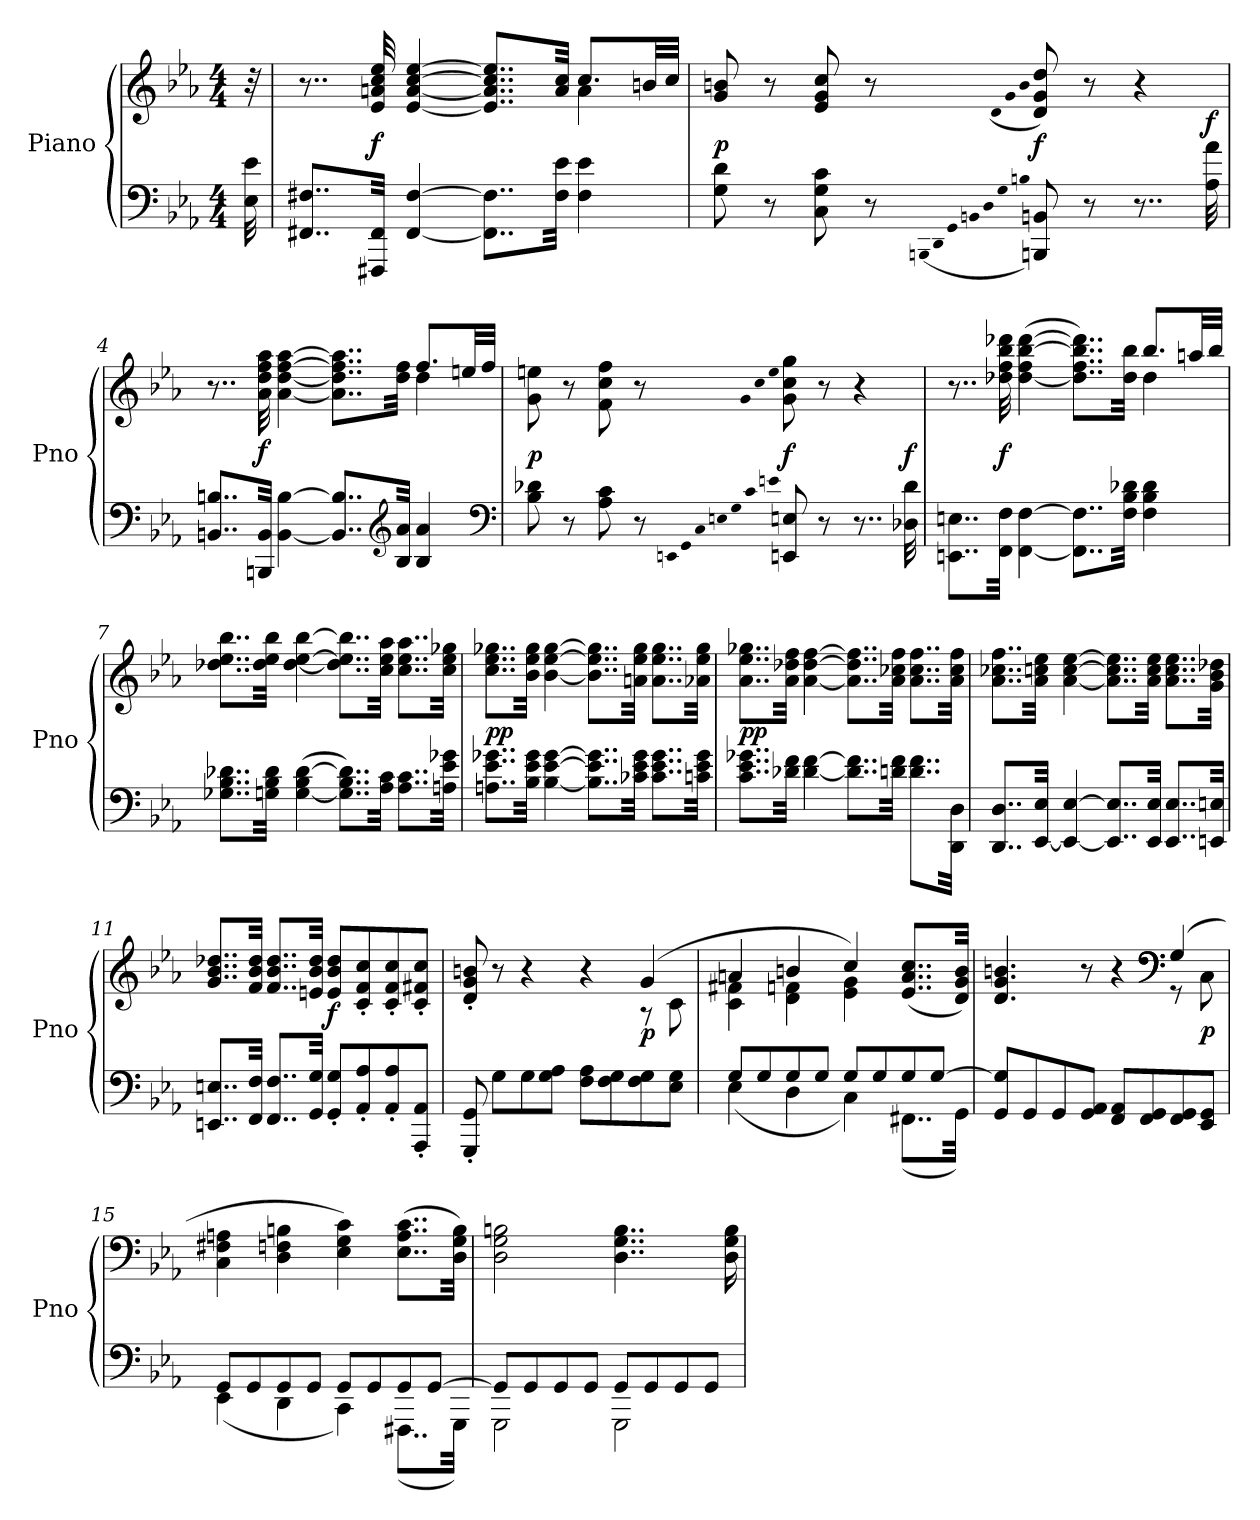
**kern	**kern	**dynam
*part1	*part1	*part1
*staff2	*staff1	*staff1/2
*I"Piano	*	*
*I'Pno	*	*
*clefF4	*clefG2	*
*k[b-e-a-]	*k[b-e-a-]	*
*c:	*c:	*
*M4/4	*M4/4	*
*MM60	*MM60	*
=1	=1	=1
32E-\ 32e-\	32r	.
=2	=2	=2
*	*^	*
8..FF#X/ 8..F#X/L	8..r	2.ryy	.
32FFF#X/ 32FF#/Jkk	32e-/ 32an/ 32cc/ 32ee-/	.	f
[4FF#/ [4F#/	[4e-/ [4a/ [4cc/ [4ee-/	.	.
8..FF#]\ 8..F#]\L	8..e-]/ 8..a]/ 8..cc]/ 8..ee-]/L	.	.
32F#\ 32e-\Jkk	32a/ 32cc/Jkk	.	.
4F#\ 4e-\	8.cc/L	4a\	.
.	32bn/LL	.	.
.	32cc/JJJ	.	.
*	*v	*v	*
=3	=3	=3
8G\ 8d\	8g/ 8bn/	p
8r	8r	.
8C\ 8G\ 8c\	8e-/ 8g/ 8cc/	.
8r	8r	.
(qBBBn	.	.
qDD	.	.
qGG	.	.
qBBn	.	.
qD	(qd	.
qG	qg	.
qBn)	qb	.
8BBBn/ 8BBn/	8d/ 8g/ 8dd/)	f
8r	8r	.
8..r	4r	.
32A-\ 32a-\	.	f
=4	=4	=4
*	*^	*
8..BBn/ 8..Bn/L	8..r	2.ryy	.
32BBBn/ 32BB/Jkk	32a-\ 32dd\ 32ff\ 32aa-\	.	f
[4BB\ [4B\	[4a-\ [4dd\ [4ff\ [4aa-\	.	.
8..BB]/ 8..B]/L	8..a-]\ 8..dd]\ 8..ff]\ 8..aa-]\L	.	.
*clefG2	*	*	*
32B/ 32a-/Jkk	32dd\ 32ff\Jkk	.	.
4B/ 4a-/	4dd\	8.ff/L	.
.	.	32een/LL	.
.	.	32ff/JJJ	.
*	*v	*v	*
*clefF4	*	*
=5	=5	=5
8B-\ 8d-X\	8g\ 8een\	p
8r	8r	.
8A-\ 8c\	8f\ 8cc\ 8ff\	.
8r	8r	.
qEEn	.	.
qGG	.	.
qC	.	.
qEn	.	.
qG	qg	.
qc	qcc	.
qen	qee	.
8EEn/ 8En/	8g\ 8cc\ 8gg\	f
8r	8r	.
8..r	4r	.
32D-X\ 32d-\	.	f
=6	=6	=6
*	*^	*
8..EEn\ 8..En\L	8..r	2.ryy	.
32FF\ 32F\Jkk	32dd-X\ 32ff\ 32bb-\ 32ddd-X\	.	f
[4FF\ [4F\	([4dd-\ 4ff\ [4bb-\ [4ddd-\	.	.
8..FF]\ 8..F]\L	8..dd-]\ 8..ff\ 8..bb-]\ 8..ddd-]\L)	.	.
32F\ 32B-\ 32d-X\Jkk	32dd-\ 32bb-\Jkk	.	.
4F\ 4B-\ 4d-\	4dd-\	8.bb-/L	.
.	.	32aan/LL	.
.	.	32bb-/JJJ	.
*	*v	*v	*
=7	=7	=7
8..G-X\ 8..B-\ 8..d-X\L	8..dd-X\ 8..ee-\ 8..bb-\L	.
32Gn\ 32B-\ 32d-\Jkk	32dd-\ 32ee-\ 32bb-\Jkk	.
([4G\ 4B-\ [4d-\	[4dd-\ [4ee-\ [4bb-\	.
8..G]\ 8..B-\ 8..d-]\L)	8..dd-]\ 8..ee-]\ 8..bb-]\L	.
32A-\ 32c\Jkk	32cc\ 32ee-\ 32aa-\Jkk	.
8..A-\ 8..c\L	8..cc\ 8..ee-\ 8..aa-\L	.
32An\ 32e-\ 32g-X\Jkk	32cc\ 32ee-\ 32gg-X\Jkk	.
=8	=8	=8
8..An\ 8..e-\ 8..g-X\L	8..cc\ 8..ee-\ 8..gg-X\L	pp
32B-\ 32e-\ 32g-\Jkk	32b-\ 32ee-\ 32gg-\Jkk	.
[4B-\ [4e-\ [4g-\	[4b-\ [4ee-\ [4gg-\	.
8..B-]\ 8..e-]\ 8..g-]\L	8..b-]\ 8..ee-]\ 8..gg-]\L	.
32c-X\ 32e-\ 32g-\Jkk	32an\ 32ee-\ 32gg-\Jkk	.
8..c-\ 8..e-\ 8..g-\L	8..a\ 8..ee-\ 8..gg-\L	.
32cn\ 32e-\ 32g-\Jkk	32a-X\ 32ee-\ 32gg-\Jkk	.
=9	=9	=9
8..c\ 8..e-\ 8..g-X\L	8..a-\ 8..ee-\ 8..gg-X\L	pp
32d-X\ 32f\Jkk	32a-\ 32dd-X\ 32ff\Jkk	.
[4d-\ [4f\	[4a-\ [4dd-\ [4ff\	.
8..d-]\ 8..f]\L	8..a-]\ 8..dd-]\ 8..ff]\L	.
32dn\ 32f\Jkk	32a-\ 32cc-X\ 32ff\Jkk	.
8..d\ 8..f\L	8..a-\ 8..cc-\ 8..ff\L	.
32DD\ 32D\Jkk	32a-\ 32cc-\ 32ff\Jkk	.
=10	=10	=10
8..DD/ 8..D/L	8..a-\ 8..cc-X\ 8..ff\L	.
[32EE-/ 32E-/Jkk	32a-\ 32ccn\ 32ee-\Jkk	.
4EE-_/ [4E-/	[4a-\ [4cc\ [4ee-\	.
8..EE-]/ 8..E-]/L	8..a-]\ 8..cc]\ 8..ee-]\L	.
32EE-/ 32E-/Jkk	32a-\ 32cc\ 32ee-\Jkk	.
8..EE-/ 8..E-/L	8..a-\ 8..cc\ 8..ee-\L	.
32EEn/ 32En/Jkk	32g\ 32b-\ 32dd-X\Jkk	.
=11	=11	=11
8..EEn/ 8..En/L	8..g/ 8..b-/ 8..dd-X/L	.
32FF/ 32F/Jkk	32f/ 32b-/ 32dd-/Jkk	.
8..FF/ 8..F/L	8..f/ 8..b-/ 8..dd-/L	.
32GG/ 32G/Jkk	32en/ 32b-/ 32dd-/Jkk	.
8GG'/ 8G'/L	8e/ 8b-/ 8dd-/L	f
8AA-'/ 8A-'/	8c'/ 8f'/ 8cc'/	.
8AA-'/ 8A-'/	8c'/ 8f'/ 8cc'/	.
8AAA-'/ 8AA-'/J	8c'/ 8f#X'/ 8cc'/J	.
=12	=12	=12
*	*^	*
8GGG'/ 8GG'/	8d'/ 8g'/ 8bn'/	2.ryy	.
8G\L	8r	.	.
8G\	4r	.	.
8G\ 8A-\J	.	.	.
8F\ 8A-\L	4r	.	.
8F\ 8G\	.	.	.
8F\ 8G\	(4g/	8r	p
8E-\ 8G\J	.	8c\	.
=13	=13	=13	=13
*^	*	*	*
8G/L	(4E-\	4an/	4c\ 4f#X\	.
8G/	.	.	.	.
8G/	4D\	4bn/	4d\ 4fn\	.
8G/J	.	.	.	.
8G/L	4C\)	4cc/)	4e-\ 4g\	.
8G/	.	.	.	.
8G/	(8..FF#X\L	(8..e-/ 8..a/ 8..cc/L	4ryy	.
[8G/J	.	.	.	.
.	32GG\Jkk)	32d/ 32g/ 32b/Jkk)	.	.
*v	*v	*	*	*
=14	=14	=14	=14
8GG/ 8G]/L	4.d/ 4.g/ 4.bn/	2.ryy	.
8GG/	.	.	.
8GG/	.	.	.
8GG/ 8AA-/J	8r	.	.
8FF/ 8AA-/L	4r	.	.
8FF/ 8GG/	.	.	.
*	*clefF4	*	*
8FF/ 8GG/	(4G/	8r	.
8EE-/ 8GG/J	.	8C\	p
*	*v	*v	*
=15	=15	=15
*^	*	*
8GG/L	(4EE-\	4C\ 4F#X\ 4An\	.
8GG/	.	.	.
8GG/	4DD\	4D\ 4Fn\ 4Bn\	.
8GG/J	.	.	.
8GG/L	4CC\)	4E-\ 4G\ 4c\)	.
8GG/	.	.	.
8GG/	(8..FFF#X\L	(8..E-\ 8..A\ 8..c\L	.
[8GG/J	.	.	.
.	32GGG\Jkk)	32D\ 32G\ 32B\Jkk)	.
=16	=16	=16	=16
8GG/L]	2GGG\	2D\ 2G\ 2Bn\	.
8GG/	.	.	.
8GG/	.	.	.
8GG/J	.	.	.
8GG/L	2GGG\	4..D\ 4..G\ 4..B\	.
8GG/	.	.	.
8GG/	.	.	.
8GG/J	.	.	.
.	.	16D\ 16G\ 16B\	.
*v	*v	*	*
=	=	=
*-	*-	*-
